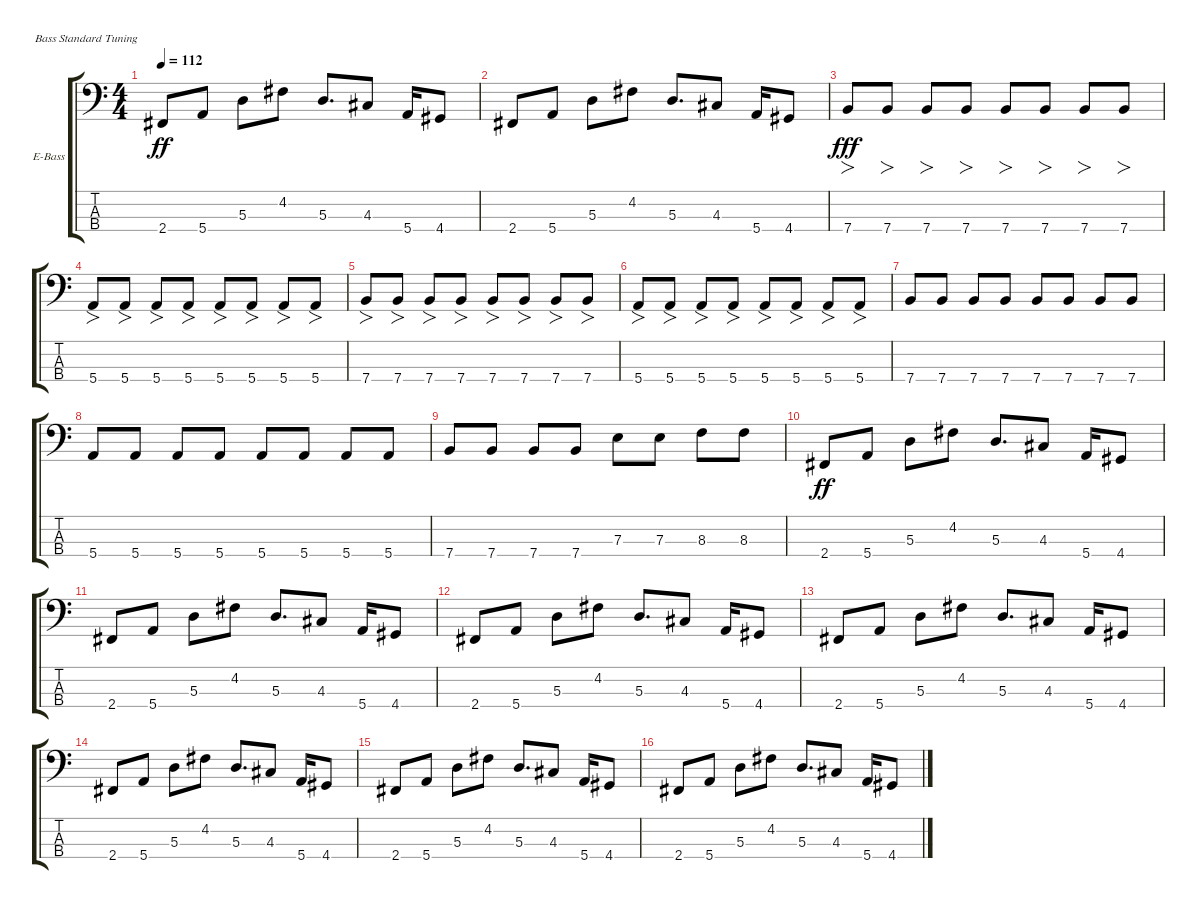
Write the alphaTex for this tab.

\defaultSystemsLayout 4
\bracketExtendMode groupsimilarinstruments
\firstSystemTrackNameOrientation horizontal
\otherSystemsTrackNameOrientation horizontal
\track ("O`Malley" "E-Bass") {instrument electricbassfinger}
\staff {score tabs}
\tuning (G2 D2 A1 E1)
\ts (4 4)
\tempo 112
\clef f4
\ks c
2.4.8{dy ff} 5.4.8 5.3.8 4.2.8 5.3.8{d} 4.3.8 5.4.16 4.4.8 |
2.4.8 5.4.8 5.3.8 4.2.8 5.3.8{d} 4.3.8 5.4.16 4.4.8 |
7.4.8{fo dy fff} 7.4.8{fo} 7.4.8{fo} 7.4.8{fo} 7.4.8{fo} 7.4.8{fo} 7.4.8{fo} 7.4.8{fo} |
5.4.8{fo} 5.4.8{fo} 5.4.8{fo} 5.4.8{fo} 5.4.8{fo} 5.4.8{fo} 5.4.8{fo} 5.4.8{fo} |
7.4.8{fo} 7.4.8{fo} 7.4.8{fo} 7.4.8{fo} 7.4.8{fo} 7.4.8{fo} 7.4.8{fo} 7.4.8{fo} |
5.4.8{fo} 5.4.8{fo} 5.4.8{fo} 5.4.8{fo} 5.4.8{fo} 5.4.8{fo} 5.4.8{fo} 5.4.8{fo} |
7.4.8 7.4.8 7.4.8 7.4.8 7.4.8 7.4.8 7.4.8 7.4.8 |
5.4.8 5.4.8 5.4.8 5.4.8 5.4.8 5.4.8 5.4.8 5.4.8 |
7.4.8 7.4.8 7.4.8 7.4.8 7.3.8 7.3.8 8.3.8 8.3.8 |
2.4.8{dy ff} 5.4.8 5.3.8 4.2.8 5.3.8{d} 4.3.8 5.4.16 4.4.8 |
2.4.8 5.4.8 5.3.8 4.2.8 5.3.8{d} 4.3.8 5.4.16 4.4.8 |
2.4.8 5.4.8 5.3.8 4.2.8 5.3.8{d} 4.3.8 5.4.16 4.4.8 |
2.4.8 5.4.8 5.3.8 4.2.8 5.3.8{d} 4.3.8 5.4.16 4.4.8 |
2.4.8 5.4.8 5.3.8 4.2.8 5.3.8{d} 4.3.8 5.4.16 4.4.8 |
2.4.8 5.4.8 5.3.8 4.2.8 5.3.8{d} 4.3.8 5.4.16 4.4.8 |
2.4.8 5.4.8 5.3.8 4.2.8 5.3.8{d} 4.3.8 5.4.16 4.4.8
